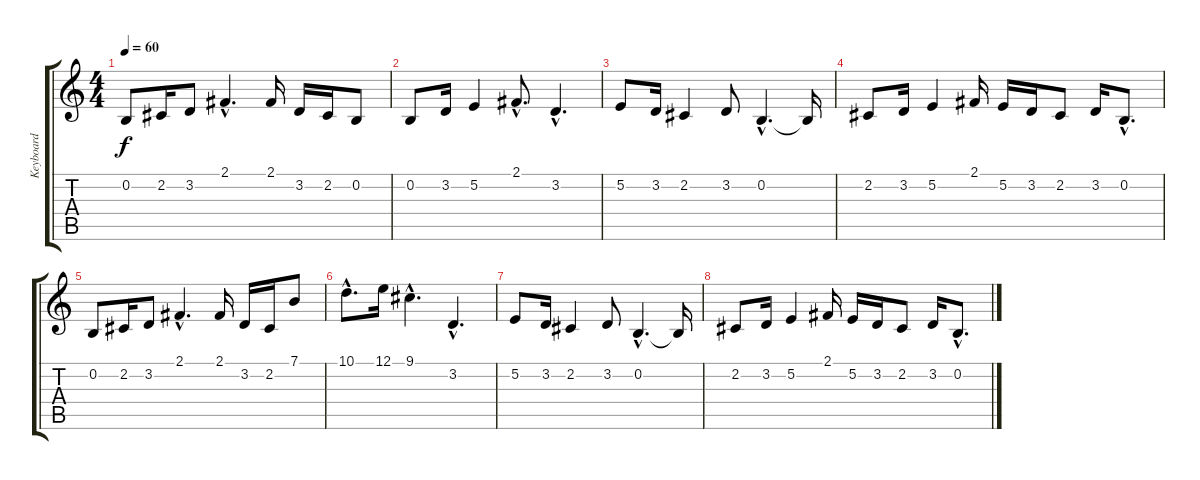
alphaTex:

\track ("Keyboard" "Keyboard") {instrument harmonica}
\staff {score tabs}
\tuning (E4 B3 G3 D3 A2 E2) {hide}
\ts (4 4)
\tempo 60
\clef g2
\ks c
0.2.8{dy f} 2.2.16 3.2.8 2.1{hac}.4{d} 2.1.16 3.2.16 2.2.16 0.2.8 |
0.2.8 3.2.16 5.2.4 2.1{hac}.8{d} 3.2{hac}.4{d} |
5.2.8 3.2.16 2.2.4 3.2.8 0.2{hac}.4{d} 0.2{t}.16 |
2.2.8 3.2.16 5.2.4 2.1.16 5.2.16 3.2.16 2.2.8 3.2.16 0.2{hac}.8{d} |
0.2.8 2.2.16 3.2.8 2.1{hac}.4{d} 2.1.16 3.2.16 2.2.16 7.1.8 |
10.1{hac}.8{d} 12.1.16 9.1{hac}.4{d} 3.2{hac}.4{d} |
5.2.8 3.2.16 2.2.4 3.2.8 0.2{hac}.4{d} 0.2{t}.16 |
2.2.8 3.2.16 5.2.4 2.1.16 5.2.16 3.2.16 2.2.8 3.2.16 0.2{hac}.8{d}
